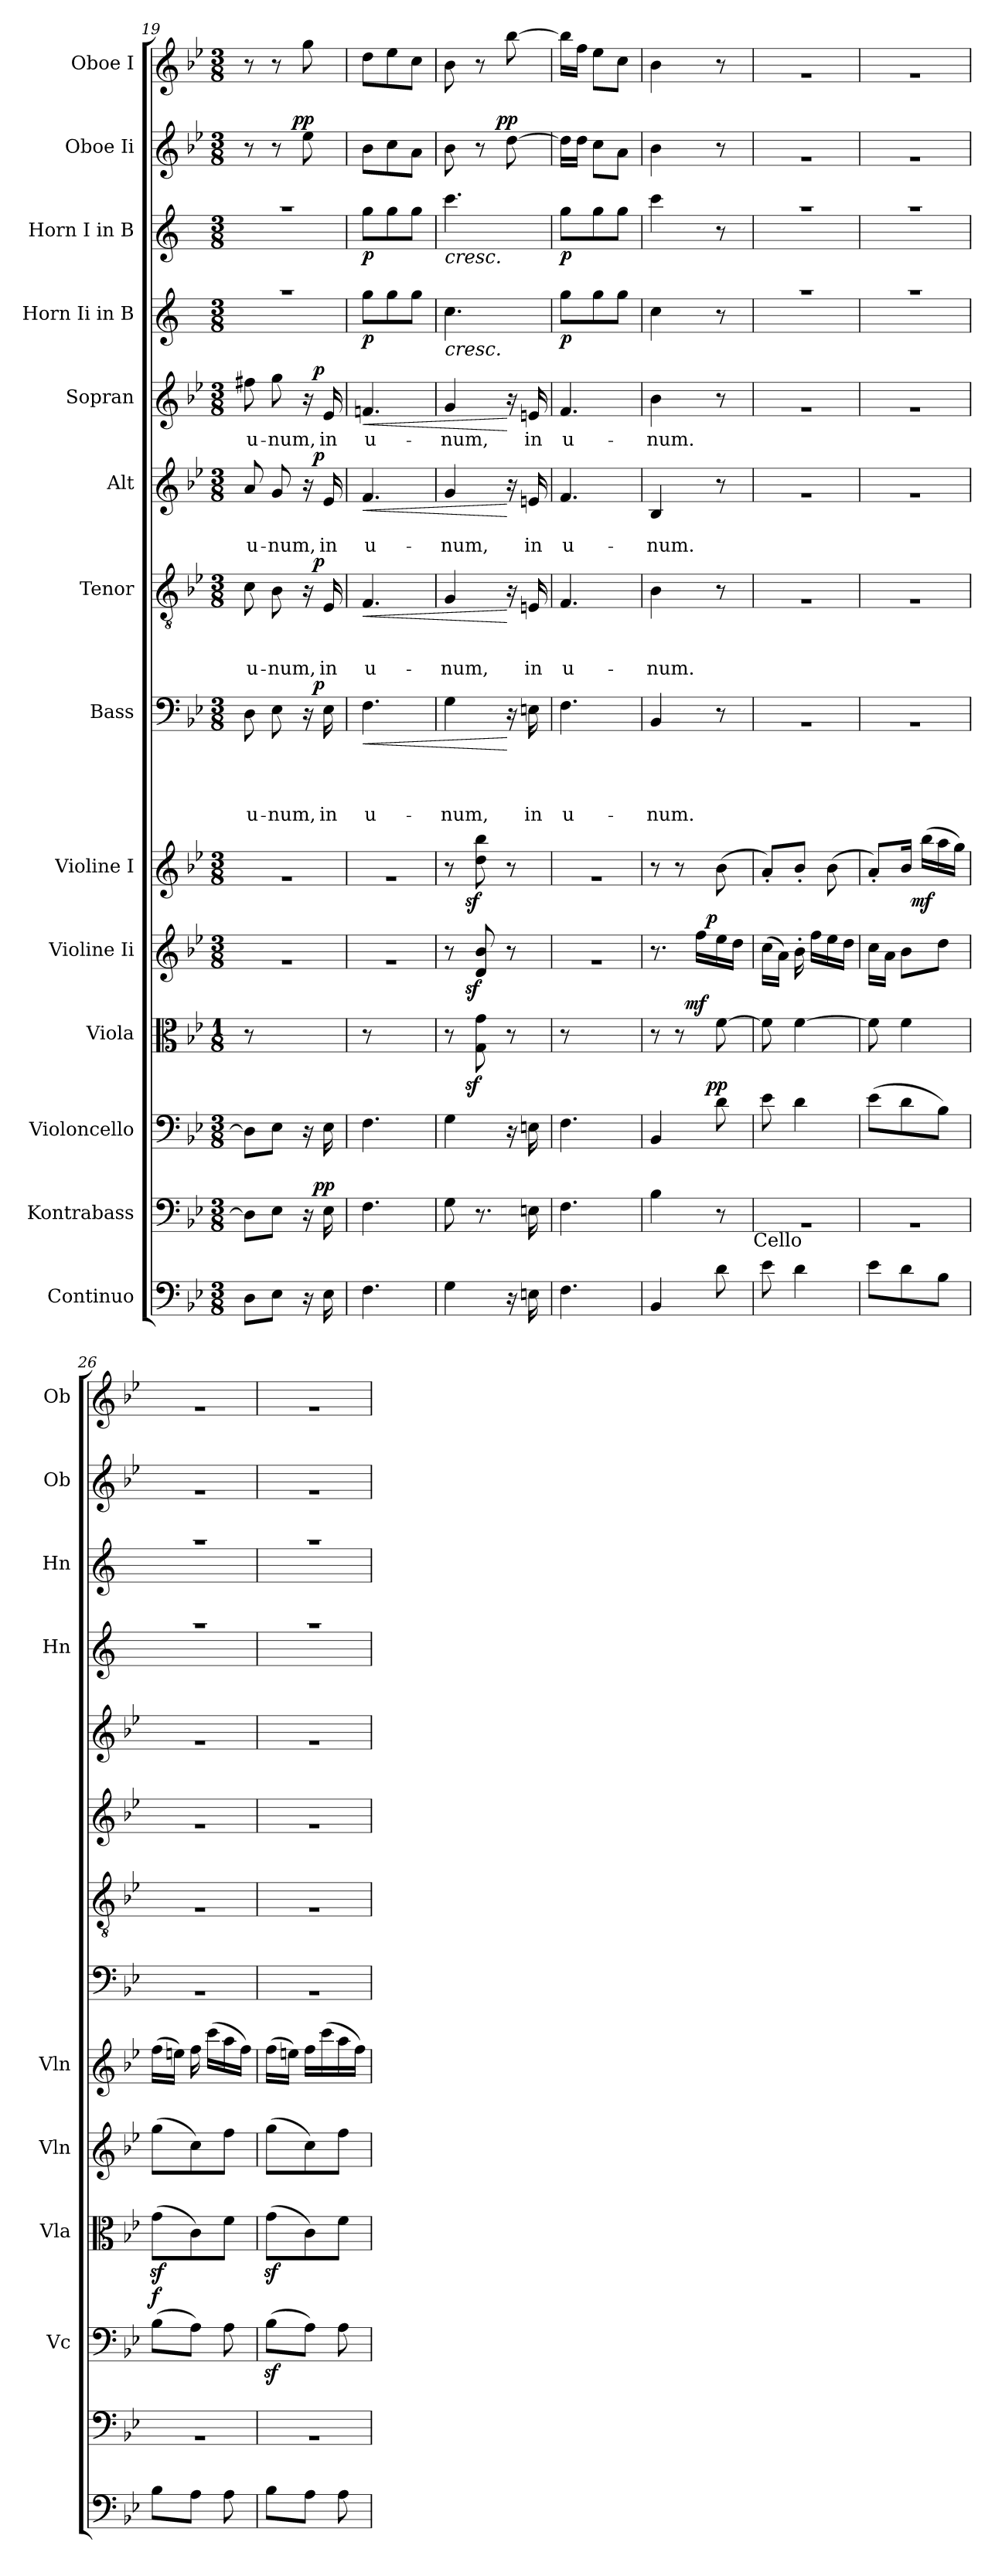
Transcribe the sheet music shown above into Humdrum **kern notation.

**kern	**kern	**dynam	**kern	**dynam	**kern	**dynam	**kern	**dynam	**kern	**dynam	**kern	**text	**text	**text	**text	**dynam	**kern	**text	**text	**text	**dynam	**kern	**text	**text	**dynam	**kern	**text	**dynam	**kern	**dynam	**kern	**dynam	**kern	**dynam	**kern
*part14	*part13	*part13	*part12	*part12	*part11	*part11	*part10	*part10	*part9	*part9	*part8	*part8	*part8	*part8	*part8	*part8	*part7	*part7	*part7	*part7	*part7	*part6	*part6	*part6	*part6	*part5	*part5	*part5	*part4	*part4	*part3	*part3	*part2	*part2	*part1
*staff14	*staff13	*staff13	*staff12	*staff12	*staff11	*staff11	*staff10	*staff10	*staff9	*staff9	*staff8	*staff8	*staff8	*staff8	*staff8	*staff8	*staff7	*staff7	*staff7	*staff7	*staff7	*staff6	*staff6	*staff6	*staff6	*staff5	*staff5	*staff5	*staff4	*staff4	*staff3	*staff3	*staff2	*staff2	*staff1
*I"Continuo	*I"Kontrabass	*	*I"Violoncello	*	*I"Viola	*	*I"Violine Ii	*	*I"Violine I	*	*I"Bass	*	*	*	*	*	*I"Tenor	*	*	*	*	*I"Alt	*	*	*	*I"Sopran	*	*	*I"Horn Ii in B	*	*I"Horn I in B	*	*I"Oboe Ii	*	*I"Oboe I
*	*	*	*I'Vc	*	*I'Vla	*	*I'Vln	*	*I'Vln	*	*	*	*	*	*	*	*	*	*	*	*	*	*	*	*	*	*	*	*I'Hn	*	*I'Hn	*	*I'Ob	*	*I'Ob
*clefF4	*clefF4	*	*clefF4	*	*clefC3	*	*clefG2	*	*clefG2	*	*clefF4	*	*	*	*	*	*clefGv2	*	*	*	*	*clefG2	*	*	*	*clefG2	*	*	*clefG2	*	*clefG2	*	*clefG2	*	*clefG2
*	*	*	*	*	*ITrd1c2	*	*	*	*	*	*	*	*	*	*	*	*	*	*	*	*	*	*	*	*	*	*	*	*ITrd1c2	*	*ITrd1c2	*	*	*	*
*k[b-e-]	*k[b-e-]	*	*k[b-e-]	*	*k[b-e-a-d-]	*	*k[b-e-]	*	*k[b-e-]	*	*k[b-e-]	*	*	*	*	*	*k[b-e-]	*	*	*	*	*k[b-e-]	*	*	*	*k[b-e-]	*	*	*k[b-e-]	*	*k[b-e-]	*	*k[b-e-]	*	*k[b-e-]
*B-:	*B-:	*	*B-:	*	*A-:	*	*B-:	*	*B-:	*	*B-:	*	*	*	*	*	*B-:	*	*	*	*	*B-:	*	*	*	*B-:	*	*	*B-:	*	*B-:	*	*B-:	*	*B-:
*M3/8	*M3/8	*	*M3/8	*	*M1/8	*	*M3/8	*	*M3/8	*	*M3/8	*	*	*	*	*	*M3/8	*	*	*	*	*M3/8	*	*	*	*M3/8	*	*	*M3/8	*	*M3/8	*	*M3/8	*	*M3/8
=19	=19	=19	=19	=19	=19	=19	=19	=19	=19	=19	=19	=19	=19	=19	=19	=19	=19	=19	=19	=19	=19	=19	=19	=19	=19	=19	=19	=19	=19	=19	=19	=19	=19	=19	=19
!	!	!	!	!	!	!	!LO:N:vis=1	!	!LO:N:vis=1	!	!	!	!	!	!LO:LY:b	!	!	!	!	!LO:LY:b	!	!	!	!LO:LY:b	!	!	!LO:LY:b	!	!LO:N:vis=1	!	!LO:N:vis=1	!	!	!	!
*	*^	*	*	*	*	*	*	*	*	*	*^	*	*	*	*	*	*^	*	*	*	*	*^	*	*	*	*^	*	*	*	*	*	*	*^	*	*
8D\L	8D\L]	4ryy	.	8D\L]	.	8r	.	4.ra	.	4.ra	.	8D\	4ryy	.	.	.	u-	.	8c\	4ryy	.	.	u-	.	8a/	4ryy	.	u-	.	8ff#X\	4ryy	u-	.	4.raa	.	4.raa	.	8r	8..ryy	.	8r
!	!	!	!	!	!	!	!	!	!	!	!	!	!	!	!	!	!LO:LY:b	!	!	!	!	!	!LO:LY:b	!	!	!	!	!LO:LY:b	!	!	!	!LO:LY:b	!	!	!	!	!	!	!	!	!
8E->\J	8E-\J	.	.	8E-\J	.	4ryy	.	.	.	.	.	8E-\	.	.	.	.	-num,	.	8B-\	.	.	.	-num,	.	8g/	.	.	-num,	.	8gg\	.	-num,	.	.	.	.	.	8r	.	.	8r
!	!	!	!	!	!	!	!	!	!	!	!	!	!	!	!	!	!	!	!	!	!	!	!	!	!	!	!	!	!	!	!	!	!	!	!	!	!	!	!	!LO:DY:a	!
!	!	!	!	!	!	!	!	!	!	!	!	!	!	!	!	!	!	!	!	!	!	!	!	!	!	!	!	!	!	!	!	!	!	!	!	!	!	!	!	!LO:DY:n=1:b	!
.	.	.	.	.	.	.	.	.	.	.	.	.	.	.	.	.	.	.	.	.	.	.	.	.	.	.	.	.	.	.	.	.	.	.	.	.	.	.	8ryy	p p	.
16rC	16rC	32ryy	.	16rC	.	.	.	.	.	.	.	16rC	32ryy	.	.	.	.	.	16rA	32ryy	.	.	.	.	16ra	32ryy	.	.	.	16ra	32ryy	.	.	.	.	.	.	8ee-\	.	.	8gg\
!	!	!	!LO:DY:a	!	!	!	!	!	!	!	!	!	!	!	!	!	!	!	!	!	!	!	!	!	!	!	!	!	!	!	!	!	!	!	!	!	!	!	!	!	!
!	!	!	!LO:DY:n=1:b	!	!	!	!	!	!	!	!	!	!	!	!	!	!	!LO:DY:a	!	!	!	!	!	!LO:DY:a	!	!	!	!	!LO:DY:a	!	!	!	!LO:DY:a	!	!	!	!	!	!	!	!
.	.	16.ryy	p p	.	.	.	.	.	.	.	.	.	16.ryy	.	.	.	.	p	.	16.ryy	.	.	.	p	.	16.ryy	.	.	p	.	16.ryy	.	p	.	.	.	.	.	.	.	.
!	!	!	!	!	!	!	!	!	!	!	!	!	!	!	!	!	!LO:LY:b	!	!	!	!	!	!LO:LY:b	!	!	!	!	!LO:LY:b	!	!	!	!LO:LY:b	!	!	!	!	!	!	!	!	!
16E-\	16E-\	.	.	16E-\	.	.	.	.	.	.	.	16E-\	.	.	.	.	in	.	16E-/	.	.	.	in	.	16e-/	.	.	in	.	16e-/	.	in	.	.	.	.	.	.	.	.	.
.	.	.	.	.	.	.	.	.	.	.	.	.	.	.	.	.	.	.	.	.	.	.	.	.	.	.	.	.	.	.	.	.	.	.	.	.	.	.	32ryy	.	.
=20	=20	=20	=20	=20	=20	=20	=20	=20	=20	=20	=20	=20	=20	=20	=20	=20	=20	=20	=20	=20	=20	=20	=20	=20	=20	=20	=20	=20	=20	=20	=20	=20	=20	=20	=20	=20	=20	=20	=20	=20	=20
!	!	!	!	!	!	!	!	!LO:N:vis=1	!	!LO:N:vis=1	!	!	!	!	!	!	!LO:LY:b	!LO:HP:b	!	!	!	!	!LO:LY:b	!LO:HP:b	!	!	!	!LO:LY:b	!LO:HP:b	!	!	!LO:LY:b	!LO:HP:b	!	!LO:DY:b	!	!LO:DY:b	!	!	!	!
*	*	*	*	*	*	*	*	*	*	*	*	*v	*v	*	*	*	*	*	*	*	*	*	*	*	*v	*v	*	*	*	*v	*v	*	*	*	*	*	*	*v	*v	*	*
*	*v	*v	*	*	*	*	*	*	*	*	*	*	*	*	*	*	*	*v	*v	*	*	*	*	*	*	*	*	*	*	*	*	*	*	*	*	*	*
4.F\	4.F\	.	4.F\	.	8r	.	4.ra	.	4.ra	.	4.F\	.	.	.	u-	<	4.F/	.	.	u-	<	4.f/	.	u-	<	4.fn/	u-	<	8ff\L	p	8ff\L	p	8b-\L	.	8dd\L
.	.	.	.	.	4ryy	.	.	.	.	.	.	.	.	.	.	.	.	.	.	.	.	.	.	.	.	.	.	.	8ff\	.	8ff\	.	8cc\	.	8ee-\
.	.	.	.	.	.	.	.	.	.	.	.	.	.	.	.	.	.	.	.	.	.	.	.	.	.	.	.	.	8ff\J	.	8ff\J	.	8a\J	.	8cc\J
=21	=21	=21	=21	=21	=21	=21	=21	=21	=21	=21	=21	=21	=21	=21	=21	=21	=21	=21	=21	=21	=21	=21	=21	=21	=21	=21	=21	=21	=21	=21	=21	=21	=21	=21	=21
!	!	!	!	!	!	!	!	!	!	!	!	!	!	!	!LO:LY:b	!	!	!	!	!LO:LY:b	!	!	!	!LO:LY:b	!	!	!LO:LY:b	!	!	!LO:HP:b	!	!LO:HP:b	!	!	!
*	*	*	*^	*	*	*	*^	*	*^	*	*	*	*	*	*	*	*	*	*	*	*	*	*	*	*	*	*	*	*	*	*	*	*^	*	*
4G\	8G\	.	4G\	16.ryy	.	8r	.	8r	16.ryy	.	8r	16.ryy	.	4G\	.	.	.	-num,	.	4G/	.	.	-num,	.	4g/	.	-num,	.	4g/	-num,	.	4.b-\	<	4.bb-\	<	8b-\	8..ryy	.	8b-\
!	!	!	!	!	!LO:DY:a	!	!	!	!	!LO:DY:b	!	!	!LO:DY:b	!	!	!	!	!	!	!	!	!	!	!	!	!	!	!	!	!	!	!	!	!	!	!	!	!	!
.	.	.	.	4ryy	sf	.	.	.	4ryy	sf	.	4ryy	sf	.	.	.	.	.	.	.	.	.	.	.	.	.	.	.	.	.	.	.	.	.	.	.	.	.	.
.	8.r	.	.	.	.	8F\ 8f\	.	8d/ 8b-/	.	.	8dd\ 8bb-\	.	.	.	.	.	.	.	.	.	.	.	.	.	.	.	.	.	.	.	.	.	.	.	.	8r	.	.	8r
!	!	!	!	!	!	!	!	!	!	!	!	!	!	!	!	!	!	!	!	!	!	!	!	!	!	!	!	!	!	!	!	!	!	!	!	!	!	!LO:DY:a	!
!	!	!	!	!	!	!	!	!	!	!	!	!	!	!	!	!	!	!	!	!	!	!	!	!	!	!	!	!	!	!	!	!	!	!	!	!	!	!LO:DY:n=1:b	!
.	.	.	.	.	.	.	.	.	.	.	.	.	.	.	.	.	.	.	.	.	.	.	.	.	.	.	.	.	.	.	.	.	.	.	.	.	8ryy	p p	.
16rC	.	.	16rC	.	.	8r	.	8r	.	.	8r	.	.	16rC	.	.	.	.	[	16rA	.	.	.	[	16ra	.	.	[	16ra	.	[	.	.	.	.	[>8dd\	.	.	[>8bb-\
!	!	!	!	!	!	!	!	!	!	!	!	!	!	!	!	!	!	!LO:LY:b	!	!	!	!	!LO:LY:b	!	!	!	!LO:LY:b	!	!	!LO:LY:b	!	!	!	!	!	!	!	!	!
16En\	16En\	.	16En\	.	.	.	.	.	.	.	.	.	.	16En\	.	.	.	in	.	16En/	.	.	in	.	16en/	.	in	.	16en/	in	.	.	.	.	.	.	.	.	.
.	.	.	.	32ryy	.	.	.	.	32ryy	.	.	32ryy	.	.	.	.	.	.	.	.	.	.	.	.	.	.	.	.	.	.	.	.	.	.	.	.	32ryy	.	.
=22	=22	=22	=22	=22	=22	=22	=22	=22	=22	=22	=22	=22	=22	=22	=22	=22	=22	=22	=22	=22	=22	=22	=22	=22	=22	=22	=22	=22	=22	=22	=22	=22	=22	=22	=22	=22	=22	=22	=22
!	!	!	!	!	!	!	!	!LO:N:vis=1	!	!	!LO:N:vis=1	!	!	!	!	!	!	!LO:LY:b	!	!	!	!	!LO:LY:b	!	!	!	!LO:LY:b	!	!	!LO:LY:b	!	!	!LO:DY:b	!	!LO:DY:b	!	!	!	!
*	*	*	*	*	*	*	*	*v	*v	*	*	*	*	*	*	*	*	*	*	*	*	*	*	*	*	*	*	*	*	*	*	*	*	*	*	*v	*v	*	*
*	*	*	*v	*v	*	*	*	*	*	*v	*v	*	*	*	*	*	*	*	*	*	*	*	*	*	*	*	*	*	*	*	*	*	*	*	*	*	*
4.F\	4.F\	.	4.F\	.	8r	.	4.ra	.	4.ra	.	4.F\	.	.	.	u-	.	4.F/	.	.	u-	.	4.f/	.	u-	.	4.f/	u-	.	8ff\L	p	8ff\L	p	16dd\LL]	.	16bb-\LL]
.	.	.	.	.	.	.	.	.	.	.	.	.	.	.	.	.	.	.	.	.	.	.	.	.	.	.	.	.	.	.	.	.	16dd\JJ	.	16ff\JJ
.	.	.	.	.	4ryy	.	.	.	.	.	.	.	.	.	.	.	.	.	.	.	.	.	.	.	.	.	.	.	8ff\	[	8ff\	[	8cc\L	.	8ee-\L
.	.	.	.	.	.	.	.	.	.	.	.	.	.	.	.	.	.	.	.	.	.	.	.	.	.	.	.	.	8ff\J	.	8ff\J	.	8a\J	.	8cc\J
=23	=23	=23	=23	=23	=23	=23	=23	=23	=23	=23	=23	=23	=23	=23	=23	=23	=23	=23	=23	=23	=23	=23	=23	=23	=23	=23	=23	=23	=23	=23	=23	=23	=23	=23	=23
!	!	!	!	!	!	!	!	!	!	!	!	!	!	!	!LO:LY:b	!	!	!	!	!LO:LY:b	!	!	!	!LO:LY:b	!	!	!LO:LY:b	!	!	!	!	!	!	!	!
*	*	*	*^	*	*^	*	*^	*	*	*	*	*	*	*	*	*	*	*	*	*	*	*	*	*	*	*	*	*	*	*	*	*	*	*	*
4BB-/	4B-\	.	4BB-/	8..ryy	.	8r	8ryy	.	8.r	8..ryy	.	8r	.	4BB-/	.	.	.	-num.	.	4B-\	.	.	-num.	.	4B-/	.	-num.	.	4b-\	-num.	.	4b-\	.	4bb-\	.	4b-\	.	4b-\
.	.	.	.	.	.	8r	32ryy	.	.	.	.	8r	.	.	.	.	.	.	.	.	.	.	.	.	.	.	.	.	.	.	.	.	.	.	.	.	.	.
!	!	!	!	!	!	!	!	!LO:DY:a	!	!	!	!	!	!	!	!	!	!	!	!	!	!	!	!	!	!	!	!	!	!	!	!	!	!	!	!	!	!
.	.	.	.	.	.	.	8..ryy	mf	.	.	.	.	.	.	.	.	.	.	.	.	.	.	.	.	.	.	.	.	.	.	.	.	.	.	.	.	.	.
.	.	.	.	.	.	.	.	.	16ff\LL	.	.	.	.	.	.	.	.	.	.	.	.	.	.	.	.	.	.	.	.	.	.	.	.	.	.	.	.	.
!	!	!	!	!	!LO:DY:a	!	!	!	!	!	!	!	!	!	!	!	!	!	!	!	!	!	!	!	!	!	!	!	!	!	!	!	!	!	!	!	!	!
!	!	!	!	!	!LO:DY:n=1:b	!	!	!	!	!	!LO:DY:a	!	!	!	!	!	!	!	!	!	!	!	!	!	!	!	!	!	!	!	!	!	!	!	!	!	!	!
.	.	.	.	8ryy	p p	.	.	.	.	8ryy	p	.	.	.	.	.	.	.	.	.	.	.	.	.	.	.	.	.	.	.	.	.	.	.	.	.	.	.
8d\	8r	.	8d\	.	.	[>8e-\	.	.	16ee-\	.	.	(>8b-\	.	8r	.	.	.	.	.	8r	.	.	.	.	8r	.	.	.	8r	.	.	8r	.	8r	.	8r	.	8r
.	.	.	.	.	.	.	.	.	16dd\JJ	.	.	.	.	.	.	.	.	.	.	.	.	.	.	.	.	.	.	.	.	.	.	.	.	.	.	.	.	.
.	.	.	.	32ryy	.	.	.	.	.	32ryy	.	.	.	.	.	.	.	.	.	.	.	.	.	.	.	.	.	.	.	.	.	.	.	.	.	.	.	.
!	!LO:TX:b:t=Cello	!	!	!	!	!	!	!	!	!	!	!	!	!	!	!	!	!	!	!	!	!	!	!	!	!	!	!	!	!	!	!	!	!	!	!	!	!
=24	=24	=24	=24	=24	=24	=24	=24	=24	=24	=24	=24	=24	=24	=24	=24	=24	=24	=24	=24	=24	=24	=24	=24	=24	=24	=24	=24	=24	=24	=24	=24	=24	=24	=24	=24	=24	=24	=24
!	!LO:N:vis=1	!	!	!	!	!	!	!	!	!	!	!	!	!LO:N:vis=1	!	!	!	!	!	!LO:N:vis=1	!	!	!	!	!LO:N:vis=1	!	!	!	!LO:N:vis=1	!	!	!LO:N:vis=1	!	!LO:N:vis=1	!	!LO:N:vis=1	!	!LO:N:vis=1
*	*	*	*v	*v	*	*	*	*	*v	*v	*	*	*	*	*	*	*	*	*	*	*	*	*	*	*	*	*	*	*	*	*	*	*	*	*	*	*	*
*	*	*	*	*	*v	*v	*	*	*	*	*	*	*	*	*	*	*	*	*	*	*	*	*	*	*	*	*	*	*	*	*	*	*	*	*	*
8e-\	4.rC	.	8e-\	.	8e-\]	.	(>16cc\LL	.	8a'</L)	.	4.rC	.	.	.	.	.	4.rA	.	.	.	.	4.ra	.	.	.	4.ra	.	.	4.raa	.	4.raa	.	4.ra	.	4.ra
.	.	.	.	.	.	.	16a\JJ)	.	.	.	.	.	.	.	.	.	.	.	.	.	.	.	.	.	.	.	.	.	.	.	.	.	.	.	.
4d\	.	.	4d\	.	[>4e-\	.	16b-'>\	.	8b-'</J	.	.	.	.	.	.	.	.	.	.	.	.	.	.	.	.	.	.	.	.	.	.	.	.	.	.
.	.	.	.	.	.	.	16ff\LL	.	.	.	.	.	.	.	.	.	.	.	.	.	.	.	.	.	.	.	.	.	.	.	.	.	.	.	.
.	.	.	.	.	.	.	16ee-\	.	(>8b-\	.	.	.	.	.	.	.	.	.	.	.	.	.	.	.	.	.	.	.	.	.	.	.	.	.	.
.	.	.	.	.	.	.	16dd\JJ	.	.	.	.	.	.	.	.	.	.	.	.	.	.	.	.	.	.	.	.	.	.	.	.	.	.	.	.
=25	=25	=25	=25	=25	=25	=25	=25	=25	=25	=25	=25	=25	=25	=25	=25	=25	=25	=25	=25	=25	=25	=25	=25	=25	=25	=25	=25	=25	=25	=25	=25	=25	=25	=25	=25
!	!LO:N:vis=1	!	!	!	!	!	!	!	!	!	!LO:N:vis=1	!	!	!	!	!	!LO:N:vis=1	!	!	!	!	!LO:N:vis=1	!	!	!	!LO:N:vis=1	!	!	!LO:N:vis=1	!	!LO:N:vis=1	!	!LO:N:vis=1	!	!LO:N:vis=1
*	*	*	*	*	*	*	*	*	*^	*	*	*	*	*	*	*	*	*	*	*	*	*	*	*	*	*	*	*	*	*	*	*	*	*	*
8e-\L	4.rC	.	(>8e-\L	.	8e-\]	.	16cc\LL	.	8a'</L)	8ryy	.	4.rC	.	.	.	.	.	4.rA	.	.	.	.	4.ra	.	.	.	4.ra	.	.	4.raa	.	4.raa	.	4.ra	.	4.ra
.	.	.	.	.	.	.	16a\JJ	.	.	.	.	.	.	.	.	.	.	.	.	.	.	.	.	.	.	.	.	.	.	.	.	.	.	.	.	.
8d\	.	.	8d\	.	4e-\	.	8b-\L	.	16b-/Jk	32ryy	.	.	.	.	.	.	.	.	.	.	.	.	.	.	.	.	.	.	.	.	.	.	.	.	.	.
!	!	!	!	!	!	!	!	!	!	!	!LO:DY:b	!	!	!	!	!	!	!	!	!	!	!	!	!	!	!	!	!	!	!	!	!	!	!	!	!
.	.	.	.	.	.	.	.	.	.	8..ryy	mf	.	.	.	.	.	.	.	.	.	.	.	.	.	.	.	.	.	.	.	.	.	.	.	.	.
.	.	.	.	.	.	.	.	.	(>16bb-\LL	.	.	.	.	.	.	.	.	.	.	.	.	.	.	.	.	.	.	.	.	.	.	.	.	.	.	.
8B-\J	.	.	8B-\J)	.	.	.	8dd\J	.	16aa\	.	.	.	.	.	.	.	.	.	.	.	.	.	.	.	.	.	.	.	.	.	.	.	.	.	.	.
.	.	.	.	.	.	.	.	.	16gg\JJ)	.	.	.	.	.	.	.	.	.	.	.	.	.	.	.	.	.	.	.	.	.	.	.	.	.	.	.
=26	=26	=26	=26	=26	=26	=26	=26	=26	=26	=26	=26	=26	=26	=26	=26	=26	=26	=26	=26	=26	=26	=26	=26	=26	=26	=26	=26	=26	=26	=26	=26	=26	=26	=26	=26	=26
!	!LO:N:vis=1	!	!	!LO:DY:a	!	!	!	!	!	!	!	!LO:N:vis=1	!	!	!	!	!	!LO:N:vis=1	!	!	!	!	!LO:N:vis=1	!	!	!	!LO:N:vis=1	!	!	!LO:N:vis=1	!	!LO:N:vis=1	!	!LO:N:vis=1	!	!LO:N:vis=1
*	*	*	*	*	*	*	*	*	*v	*v	*	*	*	*	*	*	*	*	*	*	*	*	*	*	*	*	*	*	*	*	*	*	*	*	*	*
8B-\L	4.rC	.	(>8B-\L	f	(>8fz>\L	.	(>8gg\L	.	(>16ff\LL	.	4.rC	.	.	.	.	.	4.rA	.	.	.	.	4.ra	.	.	.	4.ra	.	.	4.raa	.	4.raa	.	4.ra	.	4.ra
.	.	.	.	.	.	.	.	.	16een\JJ)	.	.	.	.	.	.	.	.	.	.	.	.	.	.	.	.	.	.	.	.	.	.	.	.	.	.
8A>\J	.	.	8A\J)	.	8B-\)	.	8cc\)	.	16ff\	.	.	.	.	.	.	.	.	.	.	.	.	.	.	.	.	.	.	.	.	.	.	.	.	.	.
.	.	.	.	.	.	.	.	.	(>16ccc\LL	.	.	.	.	.	.	.	.	.	.	.	.	.	.	.	.	.	.	.	.	.	.	.	.	.	.
8A\	.	.	8A\	.	8e-\J	.	8ff\J	.	16aa\	.	.	.	.	.	.	.	.	.	.	.	.	.	.	.	.	.	.	.	.	.	.	.	.	.	.
.	.	.	.	.	.	.	.	.	16ff\JJ)	.	.	.	.	.	.	.	.	.	.	.	.	.	.	.	.	.	.	.	.	.	.	.	.	.	.
!!LO:PB:g=z
=27	=27	=27	=27	=27	=27	=27	=27	=27	=27	=27	=27	=27	=27	=27	=27	=27	=27	=27	=27	=27	=27	=27	=27	=27	=27	=27	=27	=27	=27	=27	=27	=27	=27	=27	=27
!	!LO:N:vis=1	!	!	!	!	!	!	!	!	!	!LO:N:vis=1	!	!	!	!	!	!LO:N:vis=1	!	!	!	!	!LO:N:vis=1	!	!	!	!LO:N:vis=1	!	!	!LO:N:vis=1	!	!LO:N:vis=1	!	!LO:N:vis=1	!	!LO:N:vis=1
8B-\L	4.rC	.	(>8B-z<\L	.	(>8fz>\L	.	(>8gg\L	.	(>16ff\LL	.	4.rC	.	.	.	.	.	4.rA	.	.	.	.	4.ra	.	.	.	4.ra	.	.	4.raa	.	4.raa	.	4.ra	.	4.ra
.	.	.	.	.	.	.	.	.	16een\JJ)	.	.	.	.	.	.	.	.	.	.	.	.	.	.	.	.	.	.	.	.	.	.	.	.	.	.
8A>\J	.	.	8A\J)	.	8B-\)	.	8cc\)	.	16ff\LL	.	.	.	.	.	.	.	.	.	.	.	.	.	.	.	.	.	.	.	.	.	.	.	.	.	.
.	.	.	.	.	.	.	.	.	(>16ccc\	.	.	.	.	.	.	.	.	.	.	.	.	.	.	.	.	.	.	.	.	.	.	.	.	.	.
8A\	.	.	8A\	.	8e-\J	.	8ff\J	.	16aa\	.	.	.	.	.	.	.	.	.	.	.	.	.	.	.	.	.	.	.	.	.	.	.	.	.	.
.	.	.	.	.	.	.	.	.	16ff\JJ)	.	.	.	.	.	.	.	.	.	.	.	.	.	.	.	.	.	.	.	.	.	.	.	.	.	.
=	=	=	=	=	=	=	=	=	=	=	=	=	=	=	=	=	=	=	=	=	=	=	=	=	=	=	=	=	=	=	=	=	=	=	=
*-	*-	*-	*-	*-	*-	*-	*-	*-	*-	*-	*-	*-	*-	*-	*-	*-	*-	*-	*-	*-	*-	*-	*-	*-	*-	*-	*-	*-	*-	*-	*-	*-	*-	*-	*-
